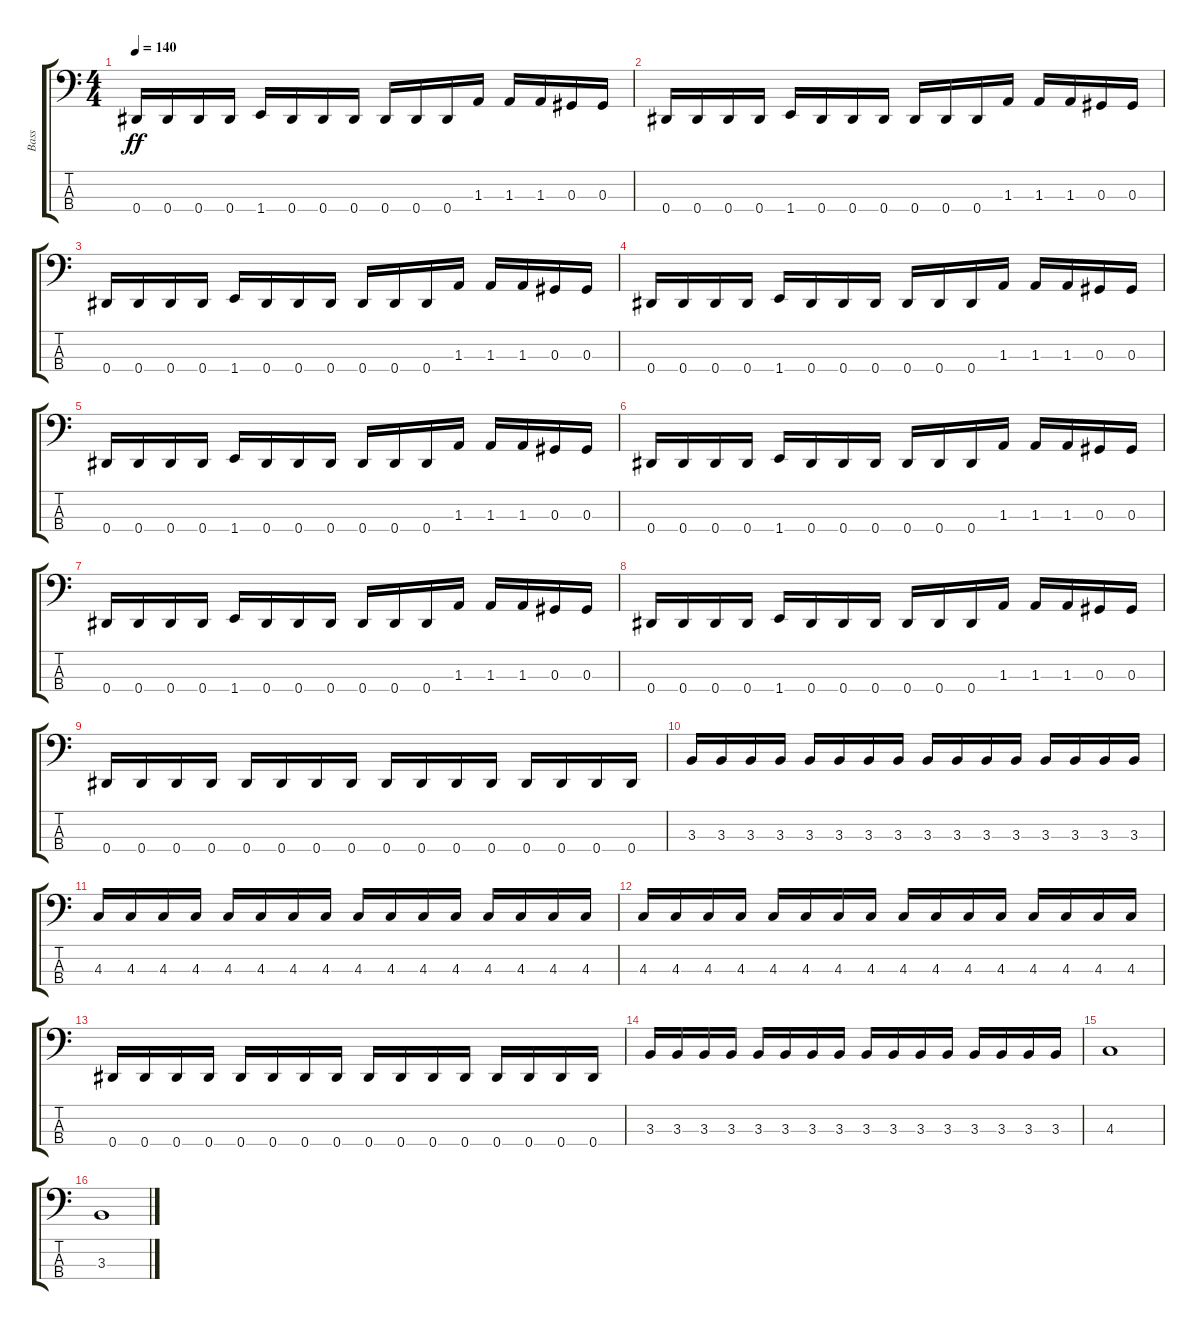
\track ("Bass" "Bass") {instrument electricbassfinger}
\staff {score tabs}
\tuning (Gb2 Db2 Ab1 Eb1) {hide}
\ts (4 4)
\tempo 140
\clef f4
\ks c
0.4.16{dy ff} 0.4.16 0.4.16 0.4.16 1.4.16 0.4.16 0.4.16 0.4.16 0.4.16 0.4.16 0.4.16 1.3.16 1.3.16 1.3.16 0.3.16 0.3.16 |
0.4.16 0.4.16 0.4.16 0.4.16 1.4.16 0.4.16 0.4.16 0.4.16 0.4.16 0.4.16 0.4.16 1.3.16 1.3.16 1.3.16 0.3.16 0.3.16 |
0.4.16 0.4.16 0.4.16 0.4.16 1.4.16 0.4.16 0.4.16 0.4.16 0.4.16 0.4.16 0.4.16 1.3.16 1.3.16 1.3.16 0.3.16 0.3.16 |
0.4.16 0.4.16 0.4.16 0.4.16 1.4.16 0.4.16 0.4.16 0.4.16 0.4.16 0.4.16 0.4.16 1.3.16 1.3.16 1.3.16 0.3.16 0.3.16 |
0.4.16 0.4.16 0.4.16 0.4.16 1.4.16 0.4.16 0.4.16 0.4.16 0.4.16 0.4.16 0.4.16 1.3.16 1.3.16 1.3.16 0.3.16 0.3.16 |
0.4.16 0.4.16 0.4.16 0.4.16 1.4.16 0.4.16 0.4.16 0.4.16 0.4.16 0.4.16 0.4.16 1.3.16 1.3.16 1.3.16 0.3.16 0.3.16 |
0.4.16 0.4.16 0.4.16 0.4.16 1.4.16 0.4.16 0.4.16 0.4.16 0.4.16 0.4.16 0.4.16 1.3.16 1.3.16 1.3.16 0.3.16 0.3.16 |
0.4.16 0.4.16 0.4.16 0.4.16 1.4.16 0.4.16 0.4.16 0.4.16 0.4.16 0.4.16 0.4.16 1.3.16 1.3.16 1.3.16 0.3.16 0.3.16 |
0.4.16 0.4.16 0.4.16 0.4.16 0.4.16 0.4.16 0.4.16 0.4.16 0.4.16 0.4.16 0.4.16 0.4.16 0.4.16 0.4.16 0.4.16 0.4.16 |
3.3.16 3.3.16 3.3.16 3.3.16 3.3.16 3.3.16 3.3.16 3.3.16 3.3.16 3.3.16 3.3.16 3.3.16 3.3.16 3.3.16 3.3.16 3.3.16 |
4.3.16 4.3.16 4.3.16 4.3.16 4.3.16 4.3.16 4.3.16 4.3.16 4.3.16 4.3.16 4.3.16 4.3.16 4.3.16 4.3.16 4.3.16 4.3.16 |
4.3.16 4.3.16 4.3.16 4.3.16 4.3.16 4.3.16 4.3.16 4.3.16 4.3.16 4.3.16 4.3.16 4.3.16 4.3.16 4.3.16 4.3.16 4.3.16 |
0.4.16 0.4.16 0.4.16 0.4.16 0.4.16 0.4.16 0.4.16 0.4.16 0.4.16 0.4.16 0.4.16 0.4.16 0.4.16 0.4.16 0.4.16 0.4.16 |
3.3.16 3.3.16 3.3.16 3.3.16 3.3.16 3.3.16 3.3.16 3.3.16 3.3.16 3.3.16 3.3.16 3.3.16 3.3.16 3.3.16 3.3.16 3.3.16 |
4.3.1 |
3.3.1
